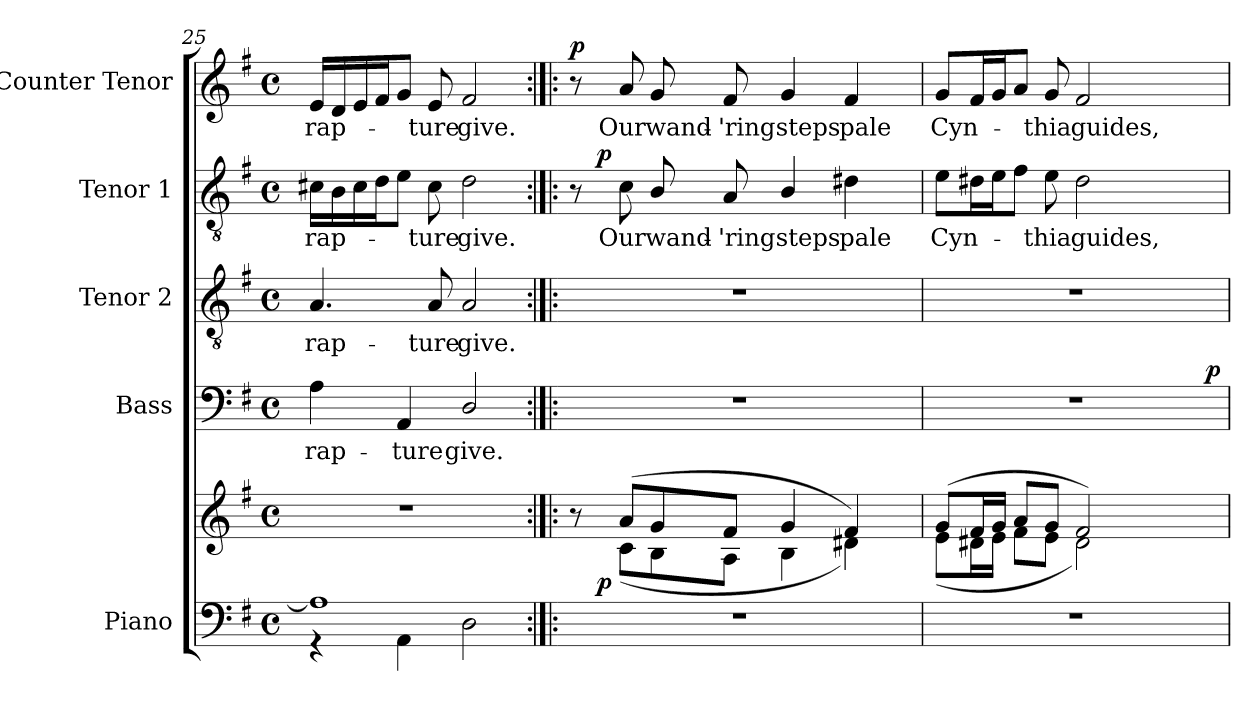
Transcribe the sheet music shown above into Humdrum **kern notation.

**kern	**kern	**dynam	**kern	**text	**dynam	**kern	**text	**kern	**text	**dynam	**kern	**text	**dynam
*part5	*part5	*part5	*part4	*part4	*part4	*part3	*part3	*part2	*part2	*part2	*part1	*part1	*part1
*staff6	*staff5	*staff5/6	*staff4	*staff4	*staff4	*staff3	*staff3	*staff2	*staff2	*staff2	*staff1	*staff1	*staff1
*I"Piano	*	*	*I"Bass	*	*	*I"Tenor 2	*	*I"Tenor 1	*	*	*I"Counter Tenor	*	*
*I'Pno.	*	*	*I'B.	*	*	*I'T2.	*	*I'T1.	*	*	*	*	*
*clefF4	*clefG2	*	*clefF4	*	*	*clefGv2	*	*clefGv2	*	*	*clefG2	*	*
*	*	*	*	*	*	*ITrd7c12	*	*ITrd7c12	*	*	*	*	*
*k[f#]	*k[f#]	*	*k[f#]	*	*	*k[f#]	*	*k[f#]	*	*	*k[f#]	*	*
*G:	*G:	*	*G:	*	*	*G:	*	*G:	*	*	*G:	*	*
*M4/4	*M4/4	*	*M4/4	*	*	*M4/4	*	*M4/4	*	*	*M4/4	*	*
*met(c)	*met(c)	*	*met(c)	*	*	*met(c)	*	*met(c)	*	*	*met(c)	*	*
=25	=25	=25	=25	=25	=25	=25	=25	=25	=25	=25	=25	=25	=25
*^	*	*	*	*	*	*	*	*	*	*	*	*	*
!	!	!	!	!	!LO:LY:b:color=#000000	!	!	!	!	!	!	!	!	!
!	!	!	!	!	!	!	!	!LO:LY:b:color=#000000	!	!	!	!	!	!
!	!	!	!	!	!	!	!	!	!	!LO:LY:b:color=#000000	!	!	!	!
!	!	!	!	!	!	!	!	!	!	!	!	!	!LO:LY:b:color=#000000	!
1Ai]	4r	1r	.	4Ai\	rap-	.	4.AAi/	rap-	16C#Xi\LL	rap-	.	16ei/LL	rap-	.
.	.	.	.	.	.	.	.	.	16BBi\	.	.	16di/	.	.
.	.	.	.	.	.	.	.	.	16C#i\	.	.	16ei/	.	.
.	.	.	.	.	.	.	.	.	16Di\J	.	.	16f#i/J	.	.
!	!	!	!	!	!LO:LY:b:color=#000000	!	!	!	!	!	!	!	!	!
.	4AAi\	.	.	4AAi/	-ture	.	.	.	8Ei\J	.	.	8gi/J	.	.
!	!	!	!	!	!	!	!	!LO:LY:b:color=#000000	!	!	!	!	!	!
!	!	!	!	!	!	!	!	!	!	!LO:LY:b:color=#000000	!	!	!	!
!	!	!	!	!	!	!	!	!	!	!	!	!	!LO:LY:b:color=#000000	!
.	.	.	.	.	.	.	8AAi/	-ture	8C#i\	-ture	.	8ei/	-ture	.
!	!	!	!	!	!LO:LY:b:color=#000000	!	!	!	!	!	!	!	!	!
!	!	!	!	!	!	!	!	!LO:LY:b:color=#000000	!	!	!	!	!	!
!	!	!	!	!	!	!	!	!	!	!LO:LY:b:color=#000000	!	!	!	!
!	!	!	!	!	!	!	!	!	!	!	!	!	!LO:LY:b:color=#000000	!
.	2Di\	.	.	2Di/	give.	.	2AAi/	give.	2Di\	give.	.	2f#i/	give.	.
*v	*v	*	*	*	*	*	*	*	*	*	*	*	*	*
!!LO:LB:g=z
=26:|!|:	=26:|!|:	=26:|!|:	=26:|!|:	=26:|!|:	=26:|!|:	=26:|!|:	=26:|!|:	=26:|!|:	=26:|!|:	=26:|!|:	=26:|!|:	=26:|!|:	=26:|!|:
*	*^	*	*	*	*	*	*	*^	*	*	*	*	*
*	*	*^	*	*	*	*	*	*	*	*	*	*	*	*	*
1r	8r	8ryy	32ryy	.	1r	.	.	1r	.	8r	32ryy	.	.	8r	.	p
.	.	.	64ryy	.	.	.	.	.	.	.	64ryy	.	.	.	.	.
.	.	.	256.ryy	.	.	.	.	.	.	.	256.ryy	.	.	.	.	.
.	.	.	2ryy	p	.	.	.	.	.	.	2ryy	.	p	.	.	.
!	!	!	!	!	!	!	!	!	!	!	!	!LO:LY:b:color=#000000	!	!	!	!
!	!	!	!	!	!	!	!	!	!	!	!	!	!	!	!LO:LY:b:color=#000000	!
.	(8ai/L	(8ci\L	.	.	.	.	.	.	.	8Ci\	.	Our	.	8ai/	Our	.
!	!	!	!	!	!	!	!	!	!	!	!	!LO:LY:b:color=#000000	!	!	!	!
!	!	!	!	!	!	!	!	!	!	!	!	!	!	!	!LO:LY:b:color=#000000	!
.	8gi/	8Bi\	.	.	.	.	.	.	.	8BBi/	.	wand-	.	8gi/	wand-	.
!	!	!	!	!	!	!	!	!	!	!	!	!LO:LY:b:color=#000000	!	!	!	!
!	!	!	!	!	!	!	!	!	!	!	!	!	!	!	!LO:LY:b:color=#000000	!
.	8f#i/J	8Ai\J	.	.	.	.	.	.	.	8AAi/	.	-'ring	.	8f#i/	-'ring	.
!	!	!	!	!	!	!	!	!	!	!	!	!LO:LY:b:color=#000000	!	!	!	!
!	!	!	!	!	!	!	!	!	!	!	!	!	!	!	!LO:LY:b:color=#000000	!
.	4gi/	4Bi\	.	.	.	.	.	.	.	4BBi/	.	steps	.	4gi/	steps	.
.	.	.	4ryy	.	.	.	.	.	.	.	4ryy	.	.	.	.	.
!	!	!	!	!	!	!	!	!	!	!	!	!LO:LY:b:color=#000000	!	!	!	!
!	!	!	!	!	!	!	!	!	!	!	!	!	!	!	!LO:LY:b:color=#000000	!
.	4f#i/)	4d#Xi\)	.	.	.	.	.	.	.	4D#Xi\	.	pale	.	4f#i/	pale	.
.	.	.	8ryy	.	.	.	.	.	.	.	8ryy	.	.	.	.	.
.	.	.	16ryy	.	.	.	.	.	.	.	16ryy	.	.	.	.	.
.	.	.	128ryy	.	.	.	.	.	.	.	128ryy	.	.	.	.	.
.	.	.	512ryy	.	.	.	.	.	.	.	512ryy	.	.	.	.	.
*	*	*v	*v	*	*	*	*	*	*	*v	*v	*	*	*	*	*
=27	=27	=27	=27	=27	=27	=27	=27	=27	=27	=27	=27	=27	=27	=27
*	*	*^	*	*	*	*	*	*	*^	*	*	*	*	*
!	!	!	!	!	!	!	!	!	!	!	!	!LO:LY:b:color=#000000	!	!	!	!
*	*	*v	*v	*	*	*	*	*	*	*v	*v	*	*	*	*	*
*	*	*^	*	*	*	*	*	*	*^	*	*	*	*	*
!	!	!	!	!	!	!	!	!	!	!	!	!	!	!	!LO:LY:b:color=#000000	!
*	*	*v	*v	*	*^	*	*	*	*	*v	*v	*	*	*	*	*
1r	(8gi/L	(8ei\L	.	1r	2ryy	.	.	1r	.	8Ei\L	Cyn-	.	8gi/L	Cyn-	.
.	16f#i/L	16d#Xi\L	.	.	.	.	.	.	.	16D#Xi\L	.	.	16f#i/L	.	.
.	16gi/JJ	16ei\JJ	.	.	.	.	.	.	.	16Ei\J	.	.	16gi/J	.	.
.	8ai/L	8f#i\L	.	.	.	.	.	.	.	8F#i\J	.	.	8ai/J	.	.
!	!	!	!	!	!	!	!	!	!	!	!LO:LY:b:color=#000000	!	!	!	!
!	!	!	!	!	!	!	!	!	!	!	!	!	!	!LO:LY:b:color=#000000	!
.	8gi/J	8ei\J	.	.	.	.	.	.	.	8Ei\	-thia	.	8gi/	-thia	.
!	!	!	!	!	!	!	!	!	!	!	!LO:LY:b:color=#000000	!	!	!	!
!	!	!	!	!	!	!	!	!	!	!	!	!	!	!LO:LY:b:color=#000000	!
.	2f#i/)	2d#i\)	.	.	4ryy	.	.	.	.	2D#i\	guides,	.	2f#i/	guides,	.
.	.	.	.	.	8ryy	.	.	.	.	.	.	.	.	.	.
.	.	.	.	.	16ryy	.	.	.	.	.	.	.	.	.	.
.	.	.	.	.	32ryy	.	.	.	.	.	.	.	.	.	.
.	.	.	.	.	64ryy	.	.	.	.	.	.	.	.	.	.
.	.	.	.	.	128...ryy	.	.	.	.	.	.	.	.	.	.
.	.	.	.	.	1024ryy	.	p	.	.	.	.	.	.	.	.
*	*v	*v	*	*	*	*	*	*	*	*	*	*	*	*	*
*	*	*	*v	*v	*	*	*	*	*	*	*	*	*	*
=	=	=	=	=	=	=	=	=	=	=	=	=	=
*-	*-	*-	*-	*-	*-	*-	*-	*-	*-	*-	*-	*-	*-
